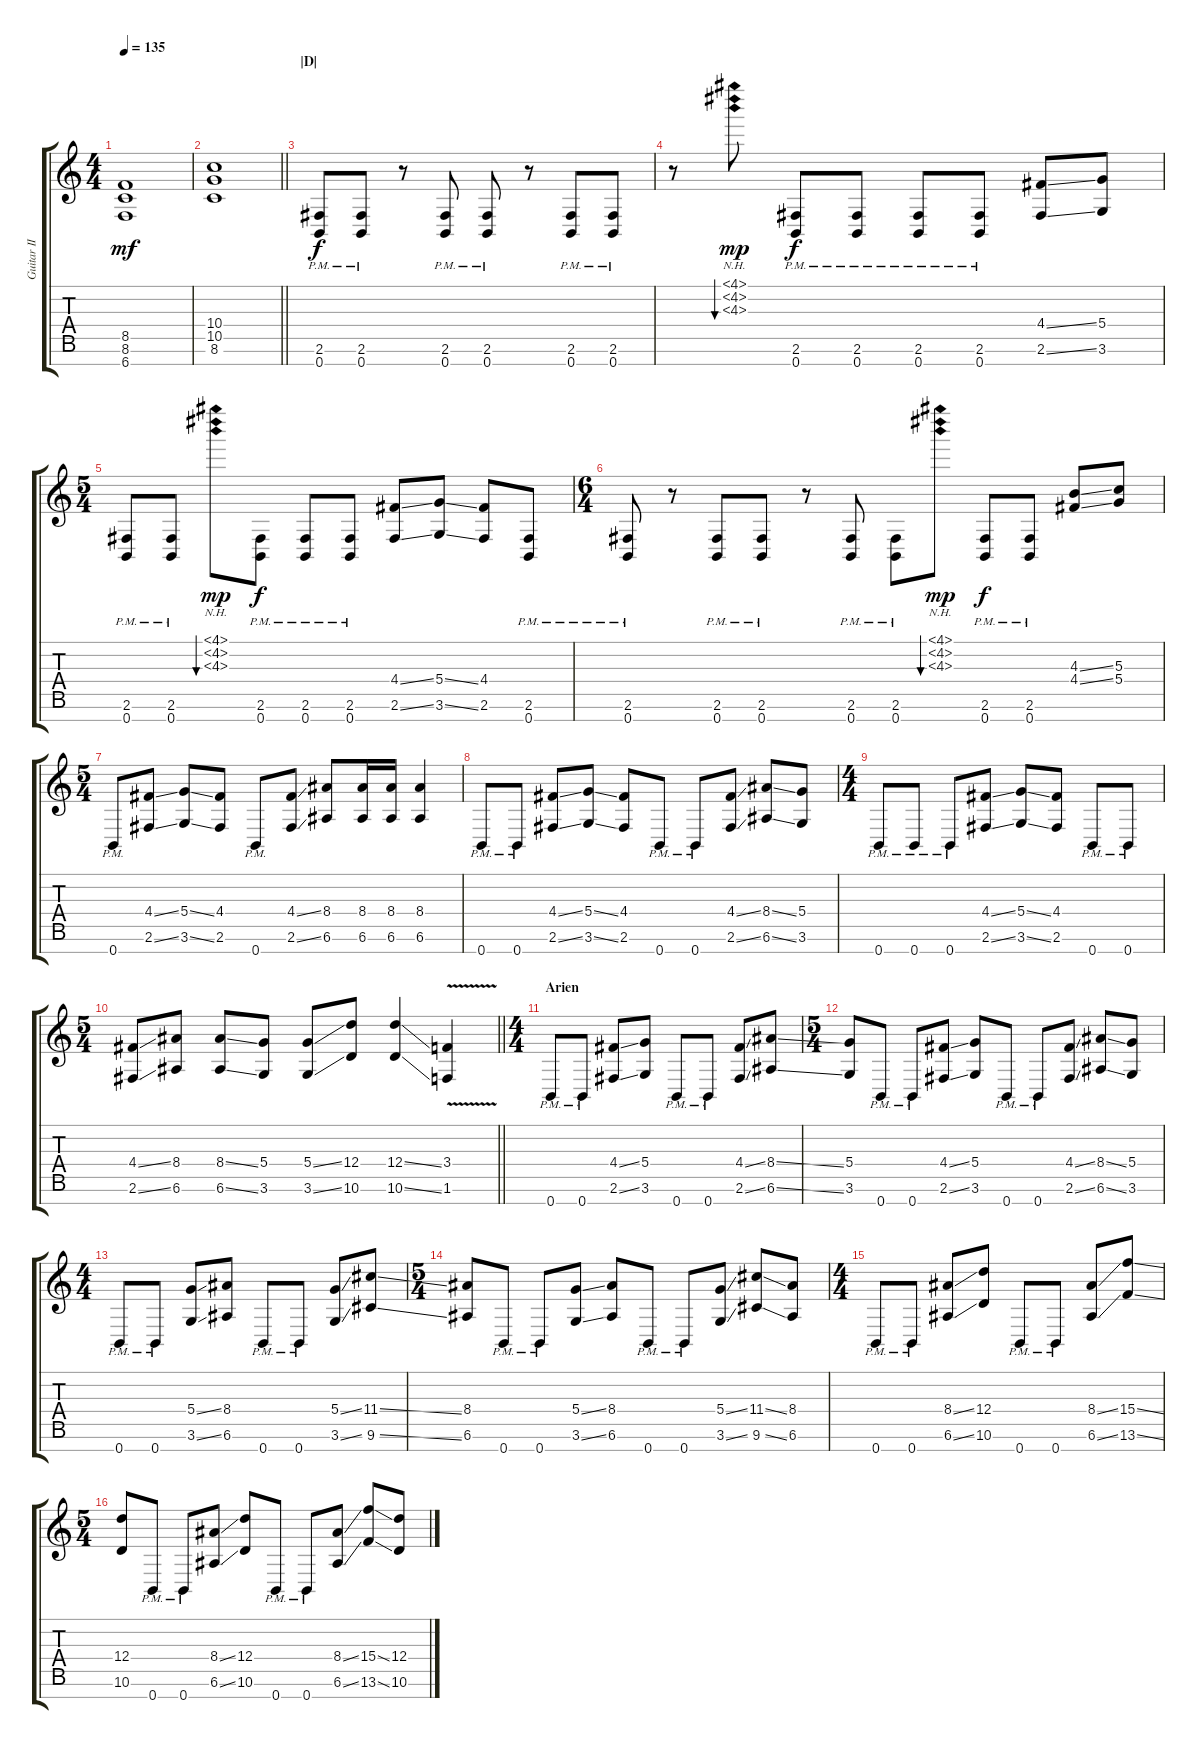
\track ("Guitar II" "Guitar II") {instrument distortionguitar}
\staff {score tabs}
\tuning (E4 B3 G3 D3 A2 E2 B1) {hide}
\ts (4 4)
\tempo 135
\clef g2
\ks c
(8.5 8.6 6.7).1{dy mf} |
\barLineRight lightlight
(10.4 10.5 8.6).1 |
\section ("" "|D|")
(2.6{pm} 0.7{pm}).8{dy f} (2.6{pm} 0.7{pm}).8 r.8 (2.6{pm} 0.7{pm}).8 (2.6{pm} 0.7{pm}).8 r.8 (2.6{pm} 0.7{pm}).8 (2.6{pm} 0.7{pm}).8 |
r.8 (4.1{nh} 4.2{nh} 4.3{nh}).8{bu 120 dy mp} (2.6{pm} 0.7{pm}).8{dy f} (2.6{pm} 0.7{pm}).8 (2.6{pm} 0.7{pm}).8 (2.6{pm} 0.7{pm}).8 (4.4{ss} 2.6{ss}).8 (5.4 3.6).8 |
\ts (5 4)
(2.6{pm} 0.7{pm}).8 (2.6{pm} 0.7{pm}).8 (4.1{nh} 4.2{nh} 4.3{nh}).8{bu 120 dy mp} (2.6{pm} 0.7{pm}).8{dy f} (2.6{pm} 0.7{pm}).8 (2.6{pm} 0.7{pm}).8 (4.4{ss} 2.6{ss}).8 (5.4{ss} 3.6{ss}).8 (4.4 2.6).8 (2.6{pm} 0.7{pm}).8 |
\ts (6 4)
(2.6{pm} 0.7{pm}).8 r.8 (2.6{pm} 0.7{pm}).8 (2.6{pm} 0.7{pm}).8 r.8 (2.6{pm} 0.7{pm}).8 (2.6{pm} 0.7{pm}).8 (4.1{nh} 4.2{nh} 4.3{nh}).8{bu 120 dy mp} (2.6{pm} 0.7{pm}).8{dy f} (2.6{pm} 0.7{pm}).8 (4.3{ss} 4.4{ss}).8 (5.3 5.4).8 |
\ts (5 4)
0.7{pm}.8 (4.4{ss} 2.6{ss}).8 (5.4{ss} 3.6{ss}).8 (4.4 2.6).8 0.7{pm}.8 (4.4{ss} 2.6{ss}).8 (8.4 6.6).8 (8.4 6.6).16 (8.4 6.6).16 (8.4 6.6).4 |
0.7{pm}.8 0.7{pm}.8 (4.4{ss} 2.6{ss}).8 (5.4{ss} 3.6{ss}).8 (4.4 2.6).8 0.7{pm}.8 0.7{pm}.8 (4.4{ss} 2.6{ss}).8 (8.4{ss} 6.6{ss}).8 (5.4 3.6).8 |
\ts (4 4)
0.7{pm}.8 0.7{pm}.8 0.7{pm}.8 (4.4{ss} 2.6{ss}).8 (5.4{ss} 3.6{ss}).8 (4.4 2.6).8 0.7{pm}.8 0.7{pm}.8 |
\ts (5 4)
\barLineRight lightlight
(4.4{ss} 2.6{ss}).8 (8.4 6.6).8 (8.4{ss} 6.6{ss}).8 (5.4 3.6).8 (5.4{ss} 3.6{ss}).8 (12.4 10.6).8 (12.4{ss} 10.6{ss}).4 (3.4{v} 1.6{v}).4 |
\ts (4 4)
\section ("" "Arien")
0.7{pm}.8 0.7{pm}.8 (4.4{ss} 2.6{ss}).8 (5.4 3.6).8 0.7{pm}.8 0.7{pm}.8 (4.4{ss} 2.6{ss}).8 (8.4{ss} 6.6{ss}).8 |
\ts (5 4)
(5.4 3.6).8 0.7{pm}.8 0.7{pm}.8 (4.4{ss} 2.6{ss}).8 (5.4 3.6).8 0.7{pm}.8 0.7{pm}.8 (4.4{ss} 2.6{ss}).8 (8.4{ss} 6.6{ss}).8 (5.4 3.6).8 |
\ts (4 4)
0.7{pm}.8 0.7{pm}.8 (5.4{ss} 3.6{ss}).8 (8.4 6.6).8 0.7{pm}.8 0.7{pm}.8 (5.4{ss} 3.6{ss}).8 (11.4{ss} 9.6{ss}).8 |
\ts (5 4)
(8.4 6.6).8 0.7{pm}.8 0.7{pm}.8 (5.4{ss} 3.6{ss}).8 (8.4 6.6).8 0.7{pm}.8 0.7{pm}.8 (5.4{ss} 3.6{ss}).8 (11.4{ss} 9.6{ss}).8 (8.4 6.6).8 |
\ts (4 4)
0.7{pm}.8 0.7{pm}.8 (8.4{ss} 6.6{ss}).8 (12.4 10.6).8 0.7{pm}.8 0.7{pm}.8 (8.4{ss} 6.6{ss}).8 (15.4{ss} 13.6{ss}).8 |
\ts (5 4)
(12.4 10.6).8 0.7{pm}.8 0.7{pm}.8 (8.4{ss} 6.6{ss}).8 (12.4 10.6).8 0.7{pm}.8 0.7{pm}.8 (8.4{ss} 6.6{ss}).8 (15.4{ss} 13.6{ss}).8 (12.4 10.6).8
